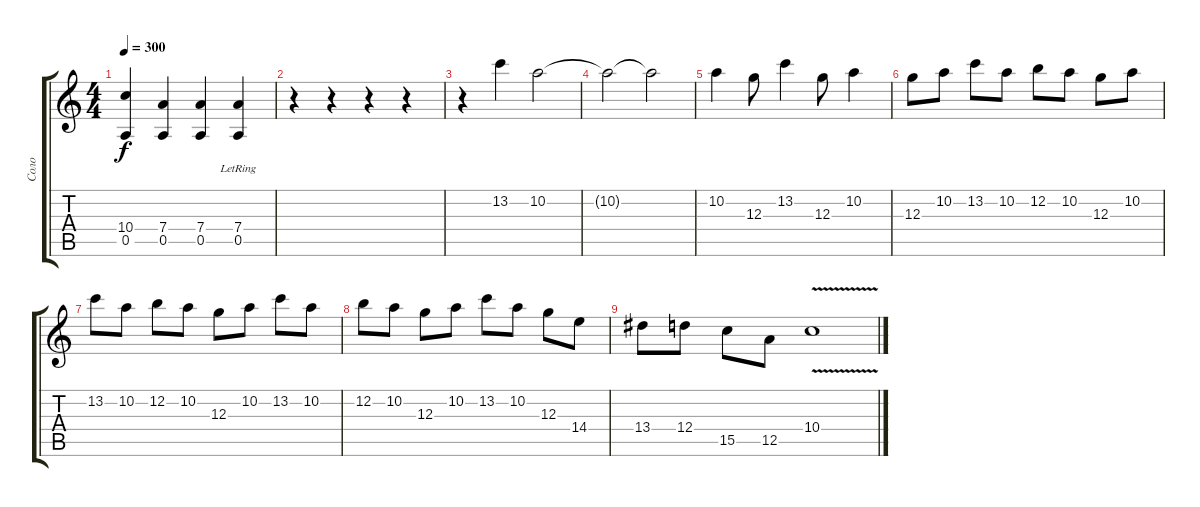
\track ("Соло" "Соло") {instrument distortionguitar}
\staff {score tabs}
\tuning (E4 B3 G3 D3 A2 E2) {hide}
\ts (4 4)
\tempo 300
\clef g2
\ks c
(10.4 0.5).4{dy f} (7.4 0.5).4 (7.4 0.5).4 (7.4{lr} 0.5).4 |
r.4 r.4 r.4 r.4 |
r.4 13.2.4 10.2.2 |
10.2{t}.2 10.2{t}.2 |
10.2.4 12.3.8 13.2.4 12.3.8 10.2.4 |
12.3.8 10.2.8 13.2.8 10.2.8 12.2.8 10.2.8 12.3.8 10.2.8 |
13.2.8 10.2.8 12.2.8 10.2.8 12.3.8 10.2.8 13.2.8 10.2.8 |
12.2.8 10.2.8 12.3.8 10.2.8 13.2.8 10.2.8 12.3.8 14.4.8 |
13.4.8 12.4.8 15.5.8 12.5.8 10.4{v}.1
